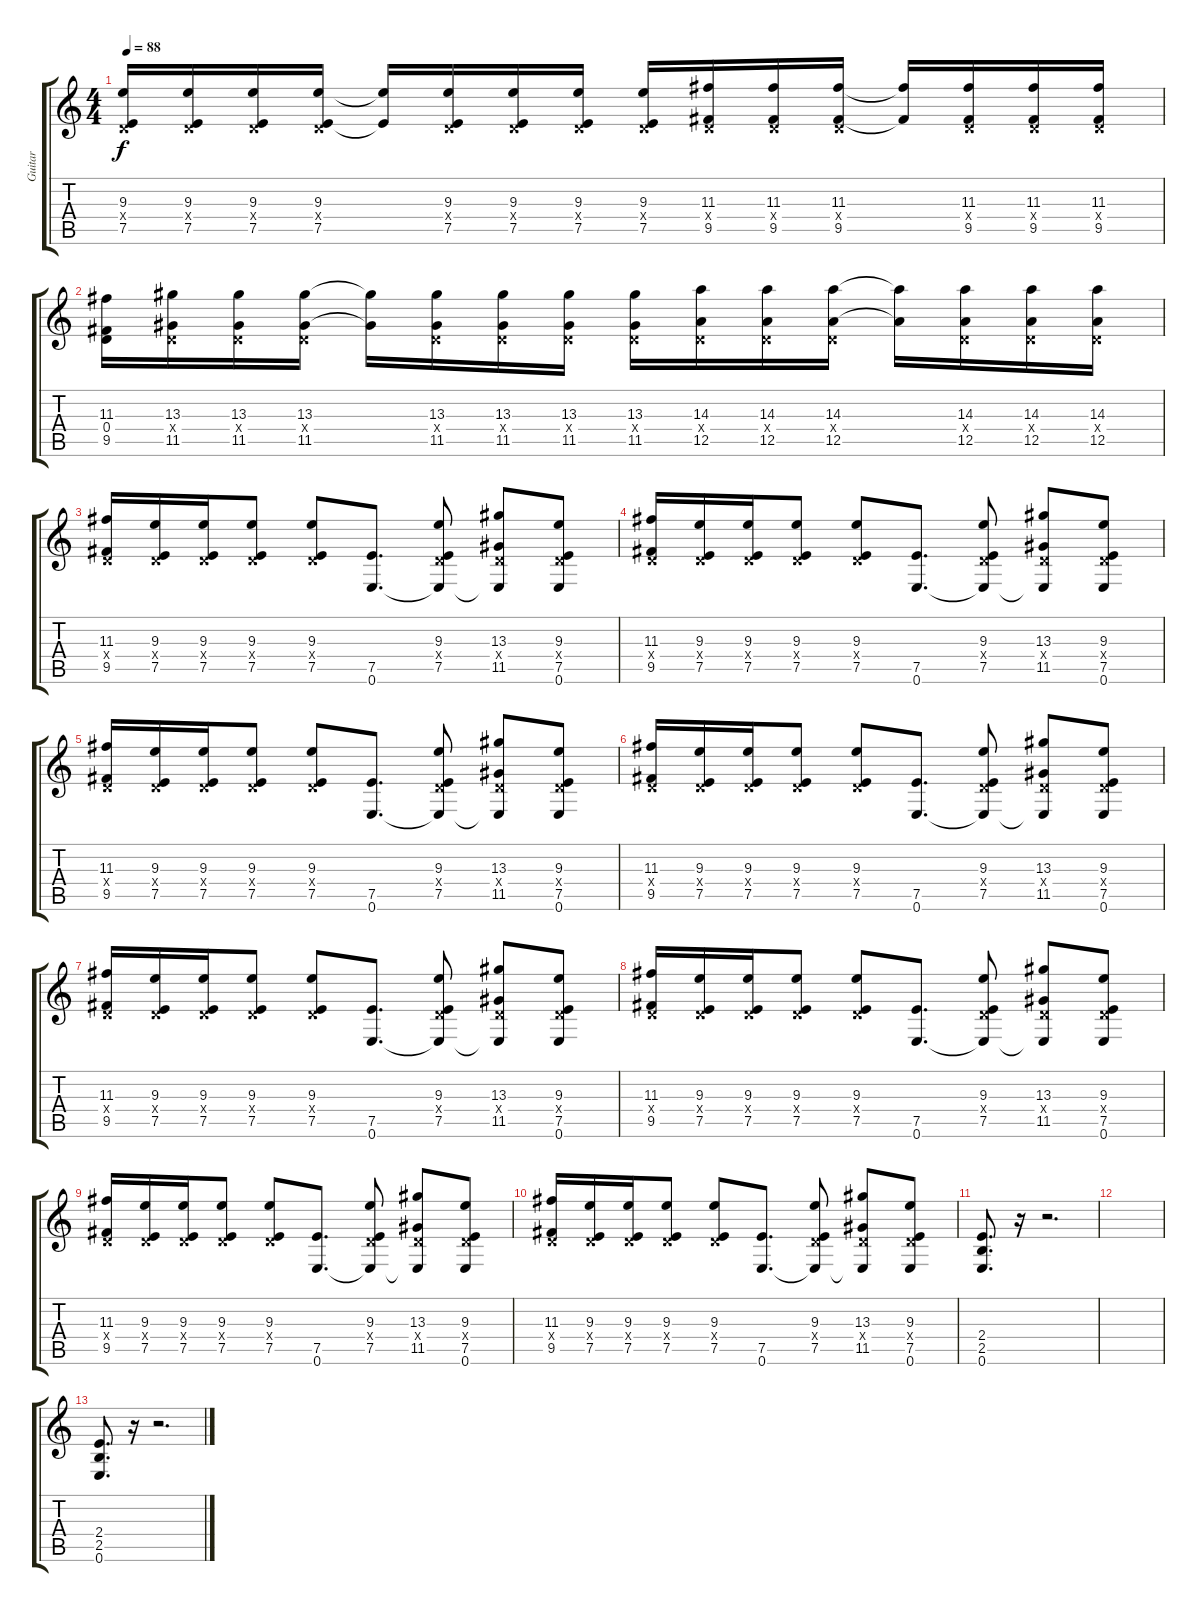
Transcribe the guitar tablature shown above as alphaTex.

\track ("Guitar" "Guitar") {instrument distortionguitar}
\staff {score tabs}
\tuning (E4 B3 G3 D3 A2 E2) {hide}
\ts (4 4)
\tempo 88
\clef g2
\ks c
(9.3 0.4{x} 7.5).16{dy f} (9.3 0.4{x} 7.5).16 (9.3 0.4{x} 7.5).16 (9.3 0.4{x} 7.5).16 (9.3{t} 7.5{t}).16 (9.3 0.4{x} 7.5).16 (9.3 0.4{x} 7.5).16 (9.3 0.4{x} 7.5).16 (9.3 0.4{x} 7.5).16 (11.3 0.4{x} 9.5).16 (11.3 0.4{x} 9.5).16 (11.3 0.4{x} 9.5).16 (11.3{t} 9.5{t}).16 (11.3 0.4{x} 9.5).16 (11.3 0.4{x} 9.5).16 (11.3 0.4{x} 9.5).16 |
(11.3 0.4 9.5).16 (13.3 0.4{x} 11.5).16 (13.3 0.4{x} 11.5).16 (13.3 0.4{x} 11.5).16 (13.3{t} 11.5{t}).16 (13.3 0.4{x} 11.5).16 (13.3 0.4{x} 11.5).16 (13.3 0.4{x} 11.5).16 (13.3 0.4{x} 11.5).16 (14.3 0.4{x} 12.5).16 (14.3 0.4{x} 12.5).16 (14.3 0.4{x} 12.5).16 (14.3{t} 12.5{t}).16 (14.3 0.4{x} 12.5).16 (14.3 0.4{x} 12.5).16 (14.3 0.4{x} 12.5).16 |
(11.3 0.4{x} 9.5).16 (9.3 0.4{x} 7.5).16 (9.3 0.4{x} 7.5).16 (9.3 0.4{x} 7.5).8 (9.3 0.4{x} 7.5).8 (7.5 0.6).8{d} (9.3 0.4{x} 7.5 0.6{t}).8 (13.3 0.4{x} 11.5 0.6{t}).8 (9.3 0.4{x} 7.5 0.6).8 |
(11.3 0.4{x} 9.5).16 (9.3 0.4{x} 7.5).16 (9.3 0.4{x} 7.5).16 (9.3 0.4{x} 7.5).8 (9.3 0.4{x} 7.5).8 (7.5 0.6).8{d} (9.3 0.4{x} 7.5 0.6{t}).8 (13.3 0.4{x} 11.5 0.6{t}).8 (9.3 0.4{x} 7.5 0.6).8 |
(11.3 0.4{x} 9.5).16 (9.3 0.4{x} 7.5).16 (9.3 0.4{x} 7.5).16 (9.3 0.4{x} 7.5).8 (9.3 0.4{x} 7.5).8 (7.5 0.6).8{d} (9.3 0.4{x} 7.5 0.6{t}).8 (13.3 0.4{x} 11.5 0.6{t}).8 (9.3 0.4{x} 7.5 0.6).8 |
(11.3 0.4{x} 9.5).16 (9.3 0.4{x} 7.5).16 (9.3 0.4{x} 7.5).16 (9.3 0.4{x} 7.5).8 (9.3 0.4{x} 7.5).8 (7.5 0.6).8{d} (9.3 0.4{x} 7.5 0.6{t}).8 (13.3 0.4{x} 11.5 0.6{t}).8 (9.3 0.4{x} 7.5 0.6).8 |
(11.3 0.4{x} 9.5).16 (9.3 0.4{x} 7.5).16 (9.3 0.4{x} 7.5).16 (9.3 0.4{x} 7.5).8 (9.3 0.4{x} 7.5).8 (7.5 0.6).8{d} (9.3 0.4{x} 7.5 0.6{t}).8 (13.3 0.4{x} 11.5 0.6{t}).8 (9.3 0.4{x} 7.5 0.6).8 |
(11.3 0.4{x} 9.5).16 (9.3 0.4{x} 7.5).16 (9.3 0.4{x} 7.5).16 (9.3 0.4{x} 7.5).8 (9.3 0.4{x} 7.5).8 (7.5 0.6).8{d} (9.3 0.4{x} 7.5 0.6{t}).8 (13.3 0.4{x} 11.5 0.6{t}).8 (9.3 0.4{x} 7.5 0.6).8 |
(11.3 0.4{x} 9.5).16 (9.3 0.4{x} 7.5).16 (9.3 0.4{x} 7.5).16 (9.3 0.4{x} 7.5).8 (9.3 0.4{x} 7.5).8 (7.5 0.6).8{d} (9.3 0.4{x} 7.5 0.6{t}).8 (13.3 0.4{x} 11.5 0.6{t}).8 (9.3 0.4{x} 7.5 0.6).8 |
(11.3 0.4{x} 9.5).16 (9.3 0.4{x} 7.5).16 (9.3 0.4{x} 7.5).16 (9.3 0.4{x} 7.5).8 (9.3 0.4{x} 7.5).8 (7.5 0.6).8{d} (9.3 0.4{x} 7.5 0.6{t}).8 (13.3 0.4{x} 11.5 0.6{t}).8 (9.3 0.4{x} 7.5 0.6).8 |
(2.4 2.5 0.6).8{d} r.16 r.2{d} |
|
(2.4 2.5 0.6).8{d} r.16 r.2{d}
